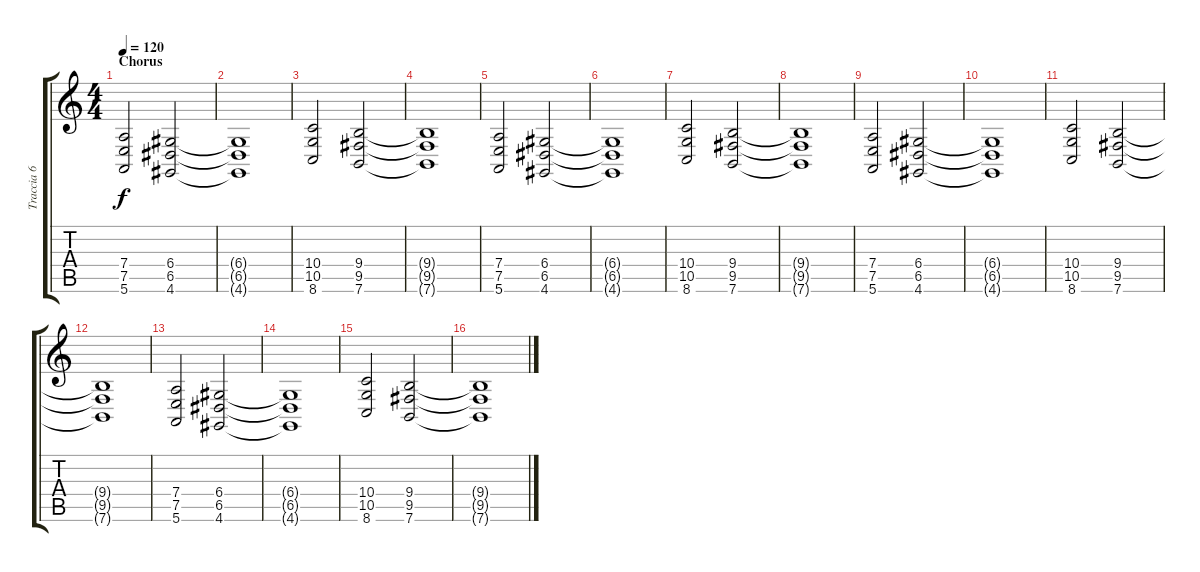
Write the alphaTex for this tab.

\track ("Traccia 6" "Traccia 6") {instrument choiraahs}
\staff {score tabs}
\tuning (E4 B3 G3 D3 A2 E2) {hide}
\ts (4 4)
\section ("" "Chorus")
\tempo 120
\clef g2
\ks c
(7.4 7.5 5.6).2{dy f instrument choiraahs} (6.4 6.5 4.6).2 |
(6.4{t} 6.5{t} 4.6{t}).1 |
(10.4 10.5 8.6).2 (9.4 9.5 7.6).2 |
(9.4{t} 9.5{t} 7.6{t}).1 |
(7.4 7.5 5.6).2 (6.4 6.5 4.6).2 |
(6.4{t} 6.5{t} 4.6{t}).1 |
(10.4 10.5 8.6).2 (9.4 9.5 7.6).2 |
(9.4{t} 9.5{t} 7.6{t}).1 |
(7.4 7.5 5.6).2 (6.4 6.5 4.6).2 |
(6.4{t} 6.5{t} 4.6{t}).1 |
(10.4 10.5 8.6).2 (9.4 9.5 7.6).2 |
(9.4{t} 9.5{t} 7.6{t}).1 |
(7.4 7.5 5.6).2 (6.4 6.5 4.6).2 |
(6.4{t} 6.5{t} 4.6{t}).1 |
(10.4 10.5 8.6).2 (9.4 9.5 7.6).2 |
(9.4{t} 9.5{t} 7.6{t}).1
